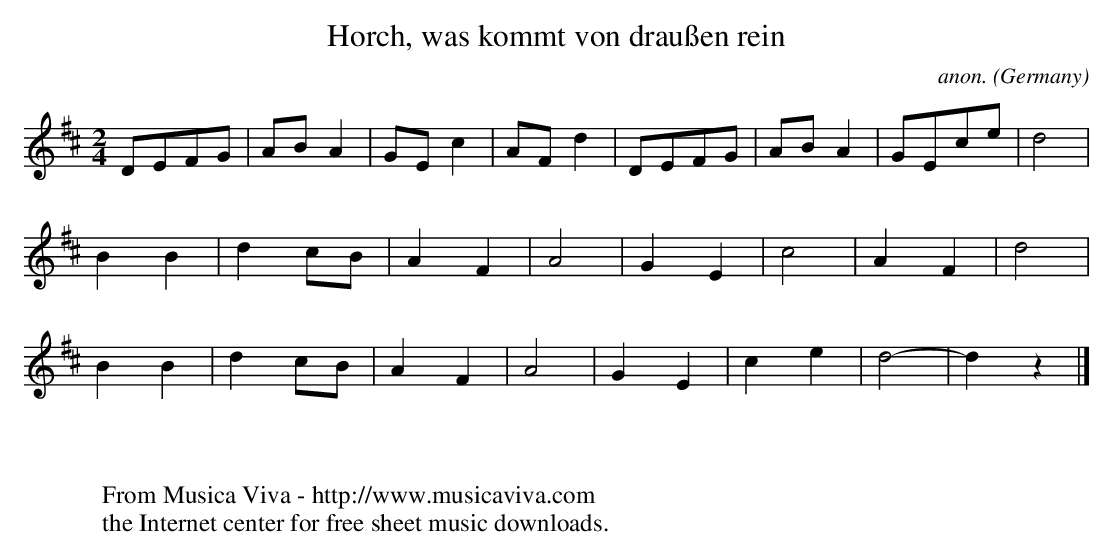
X:1
T:Horch, was kommt von drau\ssen rein
C:anon.
O:Germany
M:2/4
L:1/8
K:D
DEFG|ABA2|GEc2|AFd2|DEFG|ABA2|GEce|d4|
B2B2|d2cB|A2F2|A4|G2E2|c4|A2F2|d4|
B2B2|d2cB|A2F2|A4|G2E2|c2e2|d4-|d2z2|]
W:
W:
W:  From Musica Viva - http://www.musicaviva.com
W:  the Internet center for free sheet music downloads.
